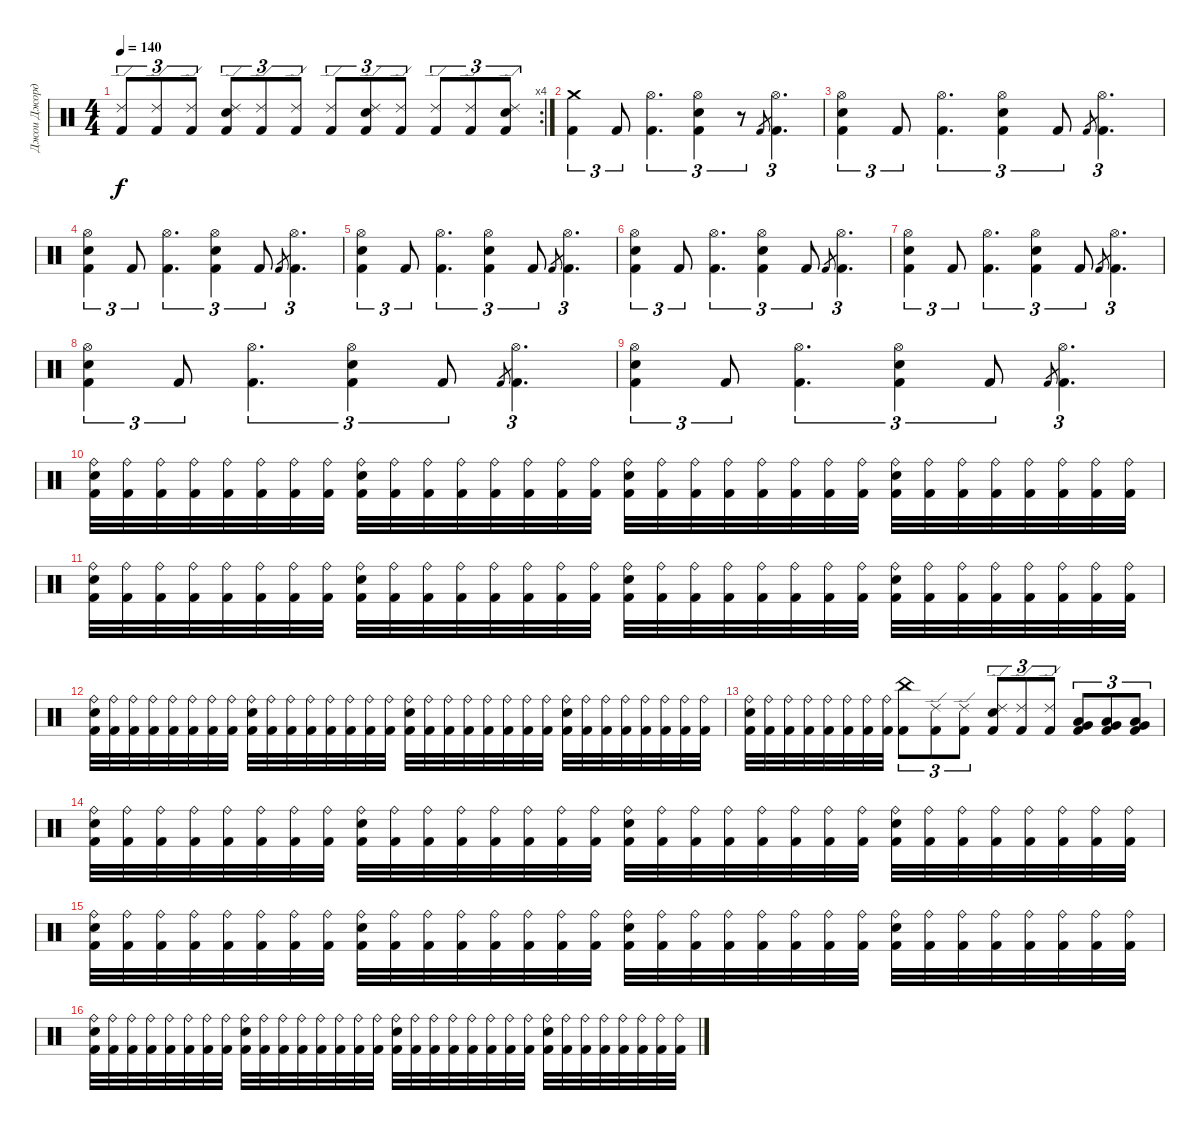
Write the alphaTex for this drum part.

\track ("Джои Джордисон #1" "Джои Джорд") {instrument percussion}
\staff {score}
\articulation defaults
\rc 4
\ts (4 4)
\tempo 140
\clef neutral
\ks c
("Ride (edge) 2" "Kick (hit) 2").8{tu (3 2) dy f} ("Ride (edge) 2" "Kick (hit) 2").8{tu (3 2)} ("Ride (edge) 2" "Kick (hit) 2").8{tu (3 2)} ("Ride (edge) 2" "Electric Snare (hit)" "Kick (hit) 2").8{tu (3 2)} ("Ride (edge) 2" "Kick (hit) 2").8{tu (3 2)} ("Ride (edge) 2" "Kick (hit) 2").8{tu (3 2)} ("Ride (edge) 2" "Kick (hit) 2").8{tu (3 2)} ("Ride (edge) 2" "Electric Snare (hit)" "Kick (hit) 2").8{tu (3 2)} ("Ride (edge) 2" "Kick (hit) 2").8{tu (3 2)} ("Ride (edge) 2" "Kick (hit) 2").8{tu (3 2)} ("Ride (edge) 2" "Kick (hit) 2").8{tu (3 2)} ("Ride (edge) 2" "Electric Snare (hit)" "Kick (hit) 2").8{tu (3 2)} |
("Crash medium (hit)" "Kick (hit) 2").4{tu (3 2)} "Kick (hit) 2".8{tu (3 2)} ("Hi-Hat (open)" "Kick (hit) 2").4{d tu (3 2)} ("Hi-Hat (open)" "Electric Snare (hit)" "Kick (hit) 2").4{tu (3 2)} r.8{tu (3 2)} "Kick (hit) 2".8{gr} ("Hi-Hat (open)" "Kick (hit) 2").4{d tu (3 2)} |
("Hi-Hat (open)" "Electric Snare (hit)" "Kick (hit) 2").4{tu (3 2)} "Kick (hit) 2".8{tu (3 2)} ("Hi-Hat (open)" "Kick (hit) 2").4{d tu (3 2)} ("Hi-Hat (open)" "Electric Snare (hit)" "Kick (hit) 2").4{tu (3 2)} "Kick (hit) 2".8{tu (3 2)} "Kick (hit) 2".8{gr} ("Hi-Hat (open)" "Kick (hit) 2").4{d tu (3 2)} |
("Hi-Hat (open)" "Electric Snare (hit)" "Kick (hit) 2").4{tu (3 2)} "Kick (hit) 2".8{tu (3 2)} ("Hi-Hat (open)" "Kick (hit) 2").4{d tu (3 2)} ("Hi-Hat (open)" "Electric Snare (hit)" "Kick (hit) 2").4{tu (3 2)} "Kick (hit) 2".8{tu (3 2)} "Kick (hit) 2".8{gr} ("Hi-Hat (open)" "Kick (hit) 2").4{d tu (3 2)} |
("Hi-Hat (open)" "Electric Snare (hit)" "Kick (hit) 2").4{tu (3 2)} "Kick (hit) 2".8{tu (3 2)} ("Hi-Hat (open)" "Kick (hit) 2").4{d tu (3 2)} ("Hi-Hat (open)" "Electric Snare (hit)" "Kick (hit) 2").4{tu (3 2)} "Kick (hit) 2".8{tu (3 2)} "Kick (hit) 2".8{gr} ("Hi-Hat (open)" "Kick (hit) 2").4{d tu (3 2)} |
("Hi-Hat (open)" "Electric Snare (hit)" "Kick (hit) 2").4{tu (3 2)} "Kick (hit) 2".8{tu (3 2)} ("Hi-Hat (open)" "Kick (hit) 2").4{d tu (3 2)} ("Hi-Hat (open)" "Electric Snare (hit)" "Kick (hit) 2").4{tu (3 2)} "Kick (hit) 2".8{tu (3 2)} "Kick (hit) 2".8{gr} ("Hi-Hat (open)" "Kick (hit) 2").4{d tu (3 2)} |
("Hi-Hat (open)" "Electric Snare (hit)" "Kick (hit) 2").4{tu (3 2)} "Kick (hit) 2".8{tu (3 2)} ("Hi-Hat (open)" "Kick (hit) 2").4{d tu (3 2)} ("Hi-Hat (open)" "Electric Snare (hit)" "Kick (hit) 2").4{tu (3 2)} "Kick (hit) 2".8{tu (3 2)} "Kick (hit) 2".8{gr} ("Hi-Hat (open)" "Kick (hit) 2").4{d tu (3 2)} |
("Hi-Hat (open)" "Electric Snare (hit)" "Kick (hit) 2").4{tu (3 2)} "Kick (hit) 2".8{tu (3 2)} ("Hi-Hat (open)" "Kick (hit) 2").4{d tu (3 2)} ("Hi-Hat (open)" "Electric Snare (hit)" "Kick (hit) 2").4{tu (3 2)} "Kick (hit) 2".8{tu (3 2)} "Kick (hit) 2".8{gr} ("Hi-Hat (open)" "Kick (hit) 2").4{d tu (3 2)} |
("Hi-Hat (open)" "Electric Snare (hit)" "Kick (hit) 2").4{tu (3 2)} "Kick (hit) 2".8{tu (3 2)} ("Hi-Hat (open)" "Kick (hit) 2").4{d tu (3 2)} ("Hi-Hat (open)" "Electric Snare (hit)" "Kick (hit) 2").4{tu (3 2)} "Kick (hit) 2".8{tu (3 2)} "Kick (hit) 2".8{gr} ("Hi-Hat (open)" "Kick (hit) 2").4{d tu (3 2)} |
("Ride (bell)" "Electric Snare (hit)" "Kick (hit) 2").32 ("Ride (bell)" "Kick (hit) 2").32 ("Ride (bell)" "Kick (hit) 2").32 ("Ride (bell)" "Kick (hit) 2").32 ("Ride (bell)" "Kick (hit) 2").32 ("Ride (bell)" "Kick (hit) 2").32 ("Ride (bell)" "Kick (hit) 2").32 ("Ride (bell)" "Kick (hit) 2").32 ("Ride (bell)" "Electric Snare (hit)" "Kick (hit) 2").32 ("Ride (bell)" "Kick (hit) 2").32 ("Ride (bell)" "Kick (hit) 2").32 ("Ride (bell)" "Kick (hit) 2").32 ("Ride (bell)" "Kick (hit) 2").32 ("Ride (bell)" "Kick (hit) 2").32 ("Ride (bell)" "Kick (hit) 2").32 ("Ride (bell)" "Kick (hit) 2").32 ("Ride (bell)" "Electric Snare (hit)" "Kick (hit) 2").32 ("Ride (bell)" "Kick (hit) 2").32 ("Ride (bell)" "Kick (hit) 2").32 ("Ride (bell)" "Kick (hit) 2").32 ("Ride (bell)" "Kick (hit) 2").32 ("Ride (bell)" "Kick (hit) 2").32 ("Ride (bell)" "Kick (hit) 2").32 ("Ride (bell)" "Kick (hit) 2").32 ("Ride (bell)" "Electric Snare (hit)" "Kick (hit) 2").32 ("Ride (bell)" "Kick (hit) 2").32 ("Ride (bell)" "Kick (hit) 2").32 ("Ride (bell)" "Kick (hit) 2").32 ("Ride (bell)" "Kick (hit) 2").32 ("Ride (bell)" "Kick (hit) 2").32 ("Ride (bell)" "Kick (hit) 2").32 ("Ride (bell)" "Kick (hit) 2").32 |
("Ride (bell)" "Electric Snare (hit)" "Kick (hit) 2").32 ("Ride (bell)" "Kick (hit) 2").32 ("Ride (bell)" "Kick (hit) 2").32 ("Ride (bell)" "Kick (hit) 2").32 ("Ride (bell)" "Kick (hit) 2").32 ("Ride (bell)" "Kick (hit) 2").32 ("Ride (bell)" "Kick (hit) 2").32 ("Ride (bell)" "Kick (hit) 2").32 ("Ride (bell)" "Electric Snare (hit)" "Kick (hit) 2").32 ("Ride (bell)" "Kick (hit) 2").32 ("Ride (bell)" "Kick (hit) 2").32 ("Ride (bell)" "Kick (hit) 2").32 ("Ride (bell)" "Kick (hit) 2").32 ("Ride (bell)" "Kick (hit) 2").32 ("Ride (bell)" "Kick (hit) 2").32 ("Ride (bell)" "Kick (hit) 2").32 ("Ride (bell)" "Electric Snare (hit)" "Kick (hit) 2").32 ("Ride (bell)" "Kick (hit) 2").32 ("Ride (bell)" "Kick (hit) 2").32 ("Ride (bell)" "Kick (hit) 2").32 ("Ride (bell)" "Kick (hit) 2").32 ("Ride (bell)" "Kick (hit) 2").32 ("Ride (bell)" "Kick (hit) 2").32 ("Ride (bell)" "Kick (hit) 2").32 ("Ride (bell)" "Electric Snare (hit)" "Kick (hit) 2").32 ("Ride (bell)" "Kick (hit) 2").32 ("Ride (bell)" "Kick (hit) 2").32 ("Ride (bell)" "Kick (hit) 2").32 ("Ride (bell)" "Kick (hit) 2").32 ("Ride (bell)" "Kick (hit) 2").32 ("Ride (bell)" "Kick (hit) 2").32 ("Ride (bell)" "Kick (hit) 2").32 |
("Ride (bell)" "Electric Snare (hit)" "Kick (hit) 2").32 ("Ride (bell)" "Kick (hit) 2").32 ("Ride (bell)" "Kick (hit) 2").32 ("Ride (bell)" "Kick (hit) 2").32 ("Ride (bell)" "Kick (hit) 2").32 ("Ride (bell)" "Kick (hit) 2").32 ("Ride (bell)" "Kick (hit) 2").32 ("Ride (bell)" "Kick (hit) 2").32 ("Ride (bell)" "Electric Snare (hit)" "Kick (hit) 2").32 ("Ride (bell)" "Kick (hit) 2").32 ("Ride (bell)" "Kick (hit) 2").32 ("Ride (bell)" "Kick (hit) 2").32 ("Ride (bell)" "Kick (hit) 2").32 ("Ride (bell)" "Kick (hit) 2").32 ("Ride (bell)" "Kick (hit) 2").32 ("Ride (bell)" "Kick (hit) 2").32 ("Ride (bell)" "Electric Snare (hit)" "Kick (hit) 2").32 ("Ride (bell)" "Kick (hit) 2").32 ("Ride (bell)" "Kick (hit) 2").32 ("Ride (bell)" "Kick (hit) 2").32 ("Ride (bell)" "Kick (hit) 2").32 ("Ride (bell)" "Kick (hit) 2").32 ("Ride (bell)" "Kick (hit) 2").32 ("Ride (bell)" "Kick (hit) 2").32 ("Ride (bell)" "Electric Snare (hit)" "Kick (hit) 2").32 ("Ride (bell)" "Kick (hit) 2").32 ("Ride (bell)" "Kick (hit) 2").32 ("Ride (bell)" "Kick (hit) 2").32 ("Ride (bell)" "Kick (hit) 2").32 ("Ride (bell)" "Kick (hit) 2").32 ("Ride (bell)" "Kick (hit) 2").32 ("Ride (bell)" "Kick (hit) 2").32 |
("Ride (bell)" "Electric Snare (hit)" "Kick (hit) 2").32 ("Ride (bell)" "Kick (hit) 2").32 ("Ride (bell)" "Kick (hit) 2").32 ("Ride (bell)" "Kick (hit) 2").32 ("Ride (bell)" "Kick (hit) 2").32 ("Ride (bell)" "Kick (hit) 2").32 ("Ride (bell)" "Kick (hit) 2").32 ("Ride (bell)" "Kick (hit) 2").32 ("China (hit)" "Kick (hit) 2").8{tu (3 2)} ("Ride (edge) 2" "Kick (hit) 2").8{tu (3 2)} ("Ride (edge) 2" "Kick (hit) 2").8{tu (3 2)} ("Ride (edge) 2" "Electric Snare (hit)" "Kick (hit) 2").8{tu (3 2)} ("Ride (edge) 2" "Kick (hit) 2").8{tu (3 2)} ("Ride (edge) 2" "Kick (hit) 2").8{tu (3 2)} ("Very Low Tom (hit)" "Low Floor Tom (hit)" "Kick (hit) 2").8{tu (3 2)} ("Very Low Tom (hit)" "Low Floor Tom (hit)" "Kick (hit) 2").8{tu (3 2)} ("Very Low Tom (hit)" "Low Floor Tom (hit)" "Kick (hit) 2").8{tu (3 2)} |
("Ride (bell)" "Electric Snare (hit)" "Kick (hit) 2").32 ("Ride (bell)" "Kick (hit) 2").32 ("Ride (bell)" "Kick (hit) 2").32 ("Ride (bell)" "Kick (hit) 2").32 ("Ride (bell)" "Kick (hit) 2").32 ("Ride (bell)" "Kick (hit) 2").32 ("Ride (bell)" "Kick (hit) 2").32 ("Ride (bell)" "Kick (hit) 2").32 ("Ride (bell)" "Electric Snare (hit)" "Kick (hit) 2").32 ("Ride (bell)" "Kick (hit) 2").32 ("Ride (bell)" "Kick (hit) 2").32 ("Ride (bell)" "Kick (hit) 2").32 ("Ride (bell)" "Kick (hit) 2").32 ("Ride (bell)" "Kick (hit) 2").32 ("Ride (bell)" "Kick (hit) 2").32 ("Ride (bell)" "Kick (hit) 2").32 ("Ride (bell)" "Electric Snare (hit)" "Kick (hit) 2").32 ("Ride (bell)" "Kick (hit) 2").32 ("Ride (bell)" "Kick (hit) 2").32 ("Ride (bell)" "Kick (hit) 2").32 ("Ride (bell)" "Kick (hit) 2").32 ("Ride (bell)" "Kick (hit) 2").32 ("Ride (bell)" "Kick (hit) 2").32 ("Ride (bell)" "Kick (hit) 2").32 ("Ride (bell)" "Electric Snare (hit)" "Kick (hit) 2").32 ("Ride (bell)" "Kick (hit) 2").32 ("Ride (bell)" "Kick (hit) 2").32 ("Ride (bell)" "Kick (hit) 2").32 ("Ride (bell)" "Kick (hit) 2").32 ("Ride (bell)" "Kick (hit) 2").32 ("Ride (bell)" "Kick (hit) 2").32 ("Ride (bell)" "Kick (hit) 2").32 |
("Ride (bell)" "Electric Snare (hit)" "Kick (hit) 2").32 ("Ride (bell)" "Kick (hit) 2").32 ("Ride (bell)" "Kick (hit) 2").32 ("Ride (bell)" "Kick (hit) 2").32 ("Ride (bell)" "Kick (hit) 2").32 ("Ride (bell)" "Kick (hit) 2").32 ("Ride (bell)" "Kick (hit) 2").32 ("Ride (bell)" "Kick (hit) 2").32 ("Ride (bell)" "Electric Snare (hit)" "Kick (hit) 2").32 ("Ride (bell)" "Kick (hit) 2").32 ("Ride (bell)" "Kick (hit) 2").32 ("Ride (bell)" "Kick (hit) 2").32 ("Ride (bell)" "Kick (hit) 2").32 ("Ride (bell)" "Kick (hit) 2").32 ("Ride (bell)" "Kick (hit) 2").32 ("Ride (bell)" "Kick (hit) 2").32 ("Ride (bell)" "Electric Snare (hit)" "Kick (hit) 2").32 ("Ride (bell)" "Kick (hit) 2").32 ("Ride (bell)" "Kick (hit) 2").32 ("Ride (bell)" "Kick (hit) 2").32 ("Ride (bell)" "Kick (hit) 2").32 ("Ride (bell)" "Kick (hit) 2").32 ("Ride (bell)" "Kick (hit) 2").32 ("Ride (bell)" "Kick (hit) 2").32 ("Ride (bell)" "Electric Snare (hit)" "Kick (hit) 2").32 ("Ride (bell)" "Kick (hit) 2").32 ("Ride (bell)" "Kick (hit) 2").32 ("Ride (bell)" "Kick (hit) 2").32 ("Ride (bell)" "Kick (hit) 2").32 ("Ride (bell)" "Kick (hit) 2").32 ("Ride (bell)" "Kick (hit) 2").32 ("Ride (bell)" "Kick (hit) 2").32 |
("Ride (bell)" "Electric Snare (hit)" "Kick (hit) 2").32 ("Ride (bell)" "Kick (hit) 2").32 ("Ride (bell)" "Kick (hit) 2").32 ("Ride (bell)" "Kick (hit) 2").32 ("Ride (bell)" "Kick (hit) 2").32 ("Ride (bell)" "Kick (hit) 2").32 ("Ride (bell)" "Kick (hit) 2").32 ("Ride (bell)" "Kick (hit) 2").32 ("Ride (bell)" "Electric Snare (hit)" "Kick (hit) 2").32 ("Ride (bell)" "Kick (hit) 2").32 ("Ride (bell)" "Kick (hit) 2").32 ("Ride (bell)" "Kick (hit) 2").32 ("Ride (bell)" "Kick (hit) 2").32 ("Ride (bell)" "Kick (hit) 2").32 ("Ride (bell)" "Kick (hit) 2").32 ("Ride (bell)" "Kick (hit) 2").32 ("Ride (bell)" "Electric Snare (hit)" "Kick (hit) 2").32 ("Ride (bell)" "Kick (hit) 2").32 ("Ride (bell)" "Kick (hit) 2").32 ("Ride (bell)" "Kick (hit) 2").32 ("Ride (bell)" "Kick (hit) 2").32 ("Ride (bell)" "Kick (hit) 2").32 ("Ride (bell)" "Kick (hit) 2").32 ("Ride (bell)" "Kick (hit) 2").32 ("Ride (bell)" "Electric Snare (hit)" "Kick (hit) 2").32 ("Ride (bell)" "Kick (hit) 2").32 ("Ride (bell)" "Kick (hit) 2").32 ("Ride (bell)" "Kick (hit) 2").32 ("Ride (bell)" "Kick (hit) 2").32 ("Ride (bell)" "Kick (hit) 2").32 ("Ride (bell)" "Kick (hit) 2").32 ("Ride (bell)" "Kick (hit) 2").32
